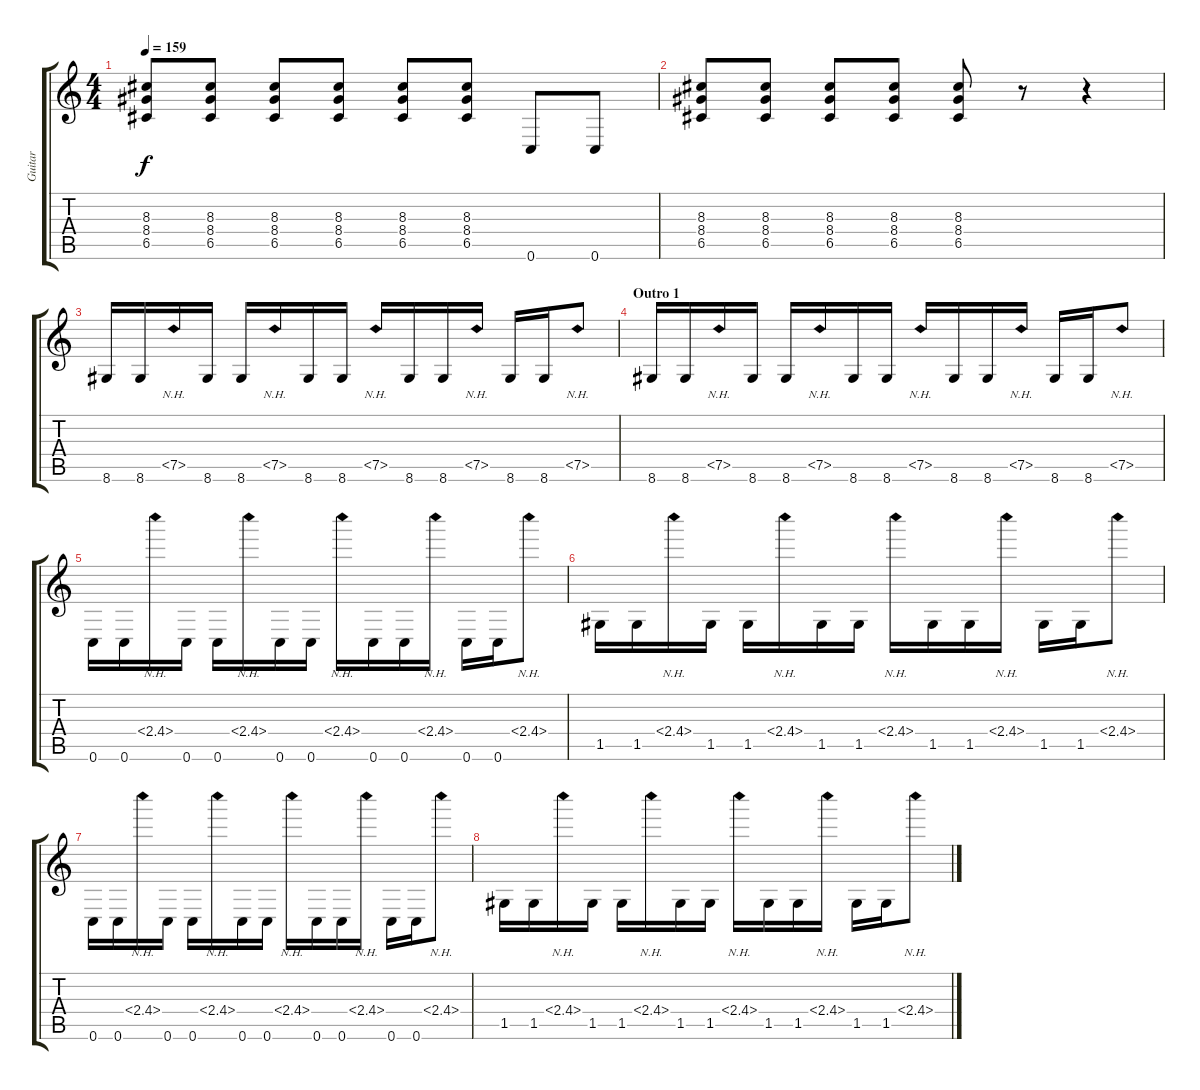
\track ("Guitar" "Guitar") {instrument distortionguitar}
\staff {score tabs}
\tuning (D4 A3 F3 C3 G2 C2) {hide}
\ts (4 4)
\tempo 159
\clef g2
\ks c
(8.3 8.4 6.5).8{dy f} (8.3 8.4 6.5).8 (8.3 8.4 6.5).8 (8.3 8.4 6.5).8 (8.3 8.4 6.5).8 (8.3 8.4 6.5).8 0.6.8 0.6.8 |
(8.3 8.4 6.5).8 (8.3 8.4 6.5).8 (8.3 8.4 6.5).8 (8.3 8.4 6.5).8 (8.3 8.4 6.5).8 r.8 r.4 |
\section ("" "")
8.6.16 8.6.16 7.5{nh}.16 8.6.16 8.6.16 7.5{nh}.16 8.6.16 8.6.16 7.5{nh}.16 8.6.16 8.6.16 7.5{nh}.16 8.6.16 8.6.16 7.5{nh}.8 |
\section ("" "Outro 1")
8.6.16 8.6.16 7.5{nh}.16 8.6.16 8.6.16 7.5{nh}.16 8.6.16 8.6.16 7.5{nh}.16 8.6.16 8.6.16 7.5{nh}.16 8.6.16 8.6.16 7.5{nh}.8 |
0.6.16 0.6.16 2.4{nh}.16 0.6.16 0.6.16 2.4{nh}.16 0.6.16 0.6.16 2.4{nh}.16 0.6.16 0.6.16 2.4{nh}.16 0.6.16 0.6.16 2.4{nh}.8 |
1.5.16 1.5.16 2.4{nh}.16 1.5.16 1.5.16 2.4{nh}.16 1.5.16 1.5.16 2.4{nh}.16 1.5.16 1.5.16 2.4{nh}.16 1.5.16 1.5.16 2.4{nh}.8 |
0.6.16 0.6.16 2.4{nh}.16 0.6.16 0.6.16 2.4{nh}.16 0.6.16 0.6.16 2.4{nh}.16 0.6.16 0.6.16 2.4{nh}.16 0.6.16 0.6.16 2.4{nh}.8 |
1.5.16 1.5.16 2.4{nh}.16 1.5.16 1.5.16 2.4{nh}.16 1.5.16 1.5.16 2.4{nh}.16 1.5.16 1.5.16 2.4{nh}.16 1.5.16 1.5.16 2.4{nh}.8
